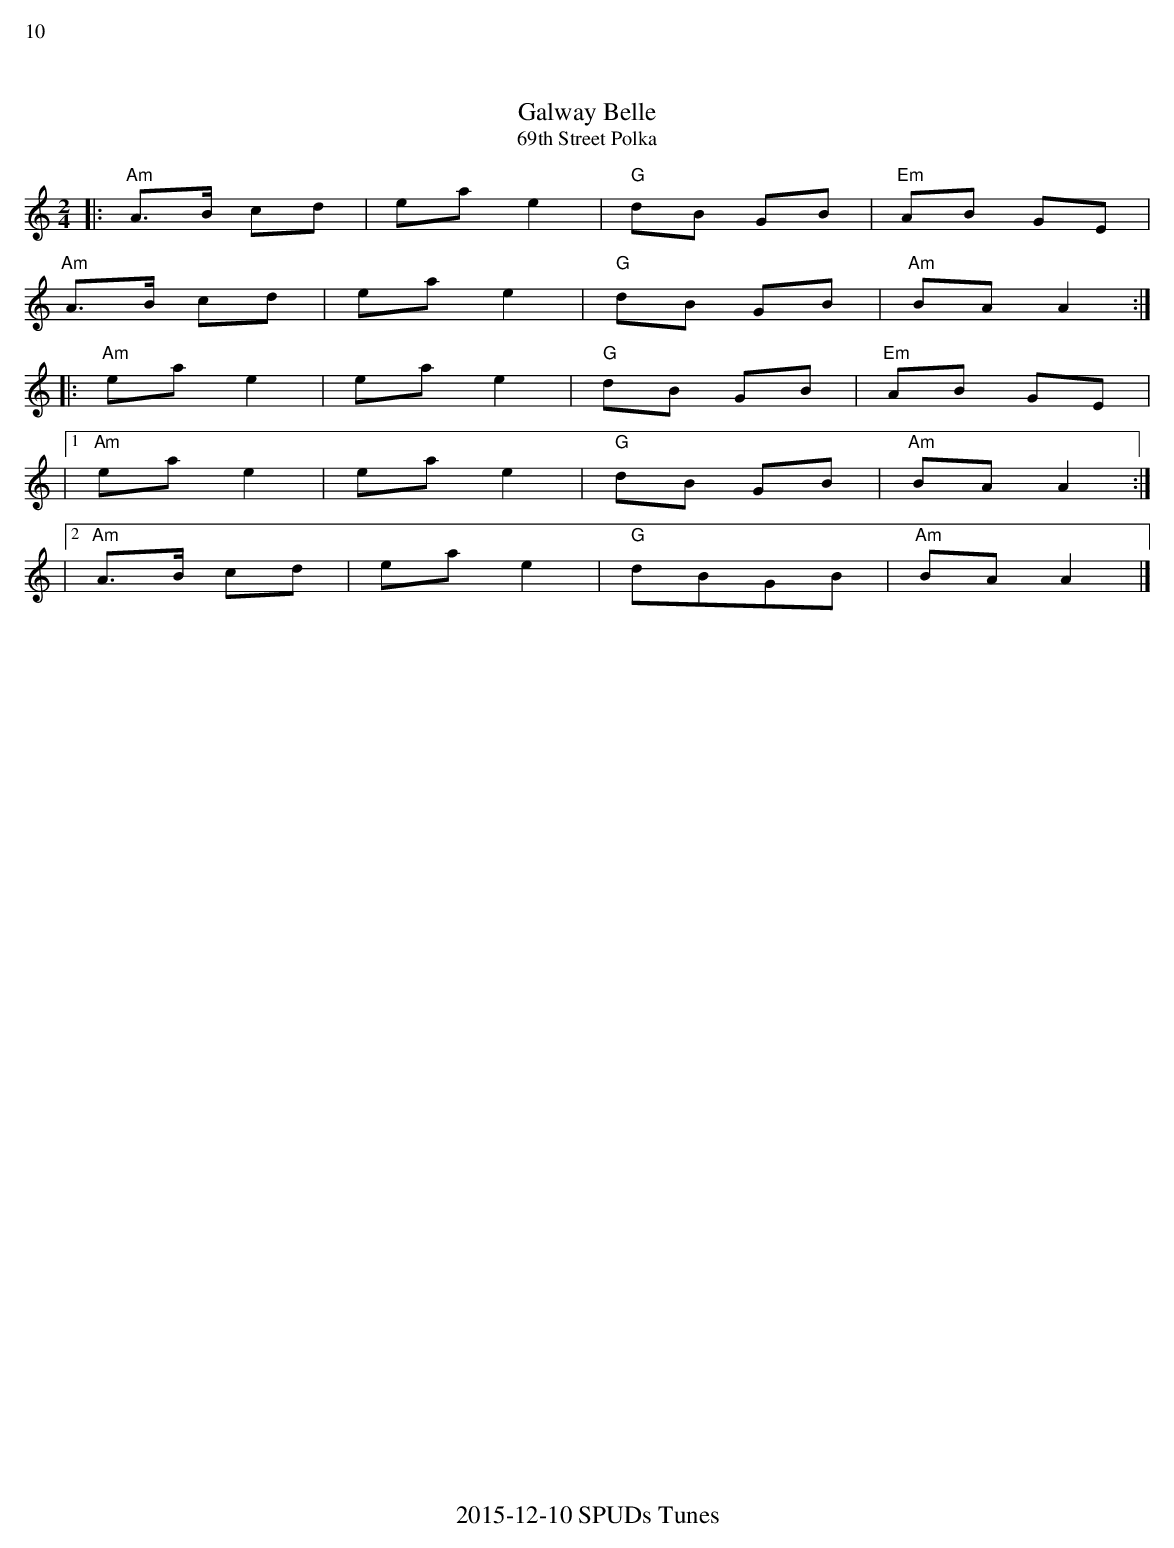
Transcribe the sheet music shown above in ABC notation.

X:1
%%text 10
T:Galway Belle
T:69th Street Polka
M:2/4
L:1/8
K: Am
|: "Am"A>B cd | ea e2 | "G"dB GB | "Em"AB GE|
 "Am"A>B cd | ea e2 | "G"dB GB | "Am"BA A2 :|
|:"Am"ea e2|ea e2|"G"dB GB|"Em"AB GE|
|1"Am"ea e2|ea e2|"G"dB GB| "Am"BA A2:|
|2 "Am"A>B cd|ea e2| "G"dBGB|"Am"BA A2|]
